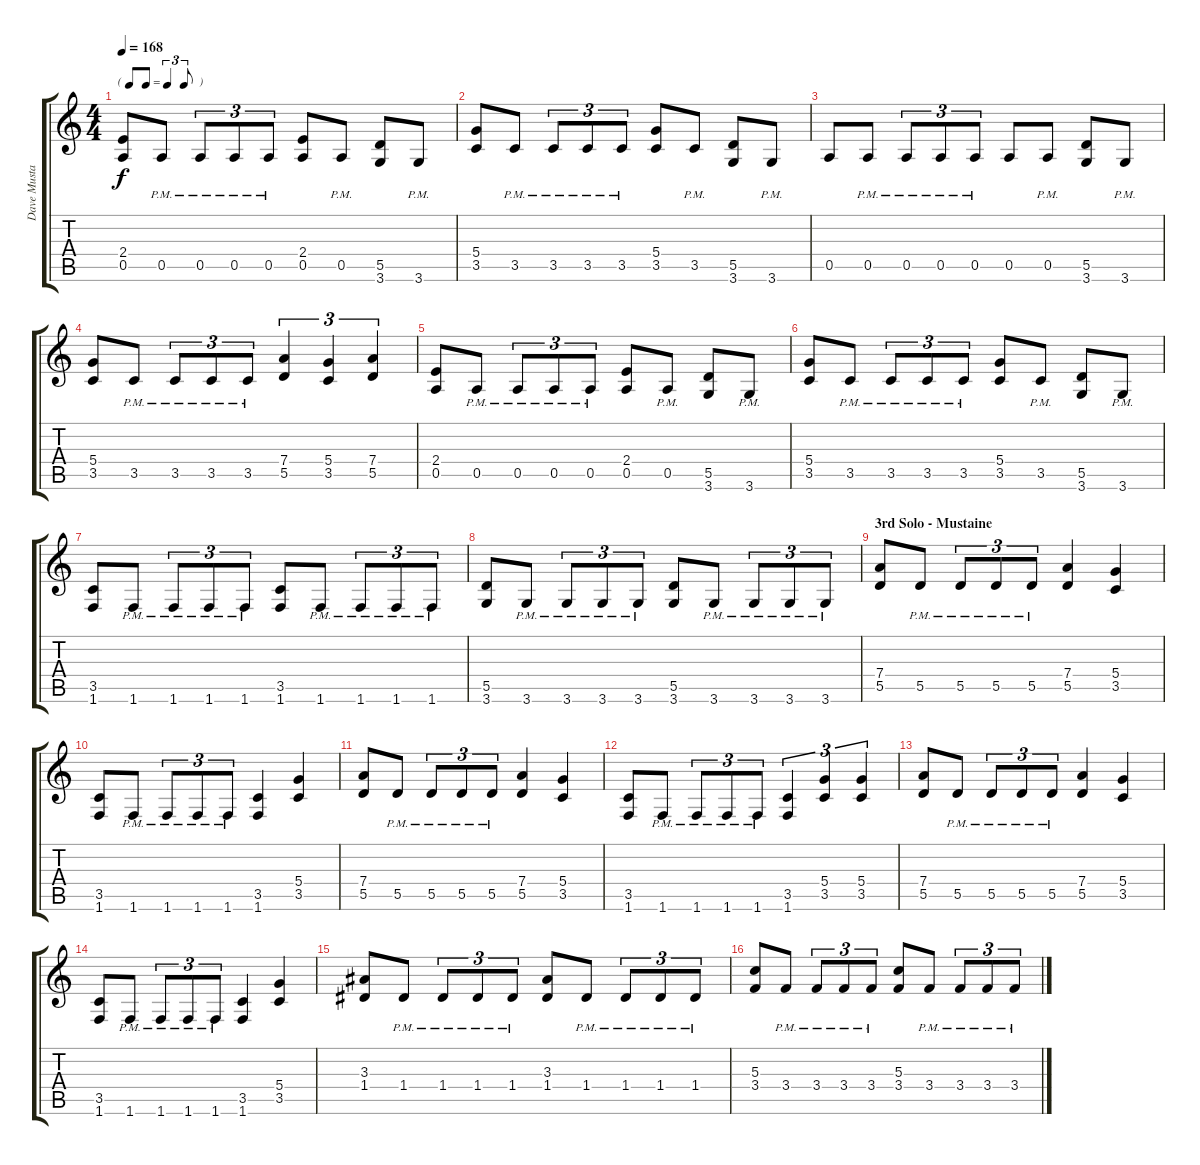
\track ("Dave Mustaine Rhythm" "Dave Musta") {instrument distortionguitar}
\staff {score tabs}
\tuning (E4 B3 G3 D3 A2 E2) {hide}
\ts (4 4)
\tf triplet8th
\tempo 168
\clef g2
\ks c
(2.4 0.5).8{dy f} 0.5{pm}.8 0.5{pm}.8{tu (3 2)} 0.5{pm}.8{tu (3 2)} 0.5{pm}.8{tu (3 2)} (2.4 0.5).8 0.5{pm}.8 (5.5 3.6).8 3.6{pm}.8 |
(5.4 3.5).8 3.5{pm}.8 3.5{pm}.8{tu (3 2)} 3.5{pm}.8{tu (3 2)} 3.5{pm}.8{tu (3 2)} (5.4 3.5).8 3.5{pm}.8 (5.5 3.6).8 3.6{pm}.8 |
0.5.8 0.5{pm}.8 0.5{pm}.8{tu (3 2)} 0.5{pm}.8{tu (3 2)} 0.5{pm}.8{tu (3 2)} 0.5.8 0.5{pm}.8 (5.5 3.6).8 3.6{pm}.8 |
(5.4 3.5).8 3.5{pm}.8 3.5{pm}.8{tu (3 2)} 3.5{pm}.8{tu (3 2)} 3.5{pm}.8{tu (3 2)} (7.4 5.5).4{tu (3 2)} (5.4 3.5).4{tu (3 2)} (7.4 5.5).4{tu (3 2)} |
(2.4 0.5).8 0.5{pm}.8 0.5{pm}.8{tu (3 2)} 0.5{pm}.8{tu (3 2)} 0.5{pm}.8{tu (3 2)} (2.4 0.5).8 0.5{pm}.8 (5.5 3.6).8 3.6{pm}.8 |
(5.4 3.5).8 3.5{pm}.8 3.5{pm}.8{tu (3 2)} 3.5{pm}.8{tu (3 2)} 3.5{pm}.8{tu (3 2)} (5.4 3.5).8 3.5{pm}.8 (5.5 3.6).8 3.6{pm}.8 |
(3.5 1.6).8 1.6{pm}.8 1.6{pm}.8{tu (3 2)} 1.6{pm}.8{tu (3 2)} 1.6{pm}.8{tu (3 2)} (3.5 1.6).8 1.6{pm}.8 1.6{pm}.8{tu (3 2)} 1.6{pm}.8{tu (3 2)} 1.6{pm}.8{tu (3 2)} |
(5.5 3.6).8 3.6{pm}.8 3.6{pm}.8{tu (3 2)} 3.6{pm}.8{tu (3 2)} 3.6{pm}.8{tu (3 2)} (5.5 3.6).8 3.6{pm}.8 3.6{pm}.8{tu (3 2)} 3.6{pm}.8{tu (3 2)} 3.6{pm}.8{tu (3 2)} |
\section ("" "3rd Solo - Mustaine")
(7.4 5.5).8 5.5{pm}.8 5.5{pm}.8{tu (3 2)} 5.5{pm}.8{tu (3 2)} 5.5{pm}.8{tu (3 2)} (7.4 5.5).4 (5.4 3.5).4 |
(3.5 1.6).8 1.6{pm}.8 1.6{pm}.8{tu (3 2)} 1.6{pm}.8{tu (3 2)} 1.6{pm}.8{tu (3 2)} (3.5 1.6).4 (5.4 3.5).4 |
(7.4 5.5).8 5.5{pm}.8 5.5{pm}.8{tu (3 2)} 5.5{pm}.8{tu (3 2)} 5.5{pm}.8{tu (3 2)} (7.4 5.5).4 (5.4 3.5).4 |
(3.5 1.6).8 1.6{pm}.8 1.6{pm}.8{tu (3 2)} 1.6{pm}.8{tu (3 2)} 1.6{pm}.8{tu (3 2)} (3.5 1.6).4{tu (3 2)} (5.4 3.5).4{tu (3 2)} (5.4 3.5).4{tu (3 2)} |
(7.4 5.5).8 5.5{pm}.8 5.5{pm}.8{tu (3 2)} 5.5{pm}.8{tu (3 2)} 5.5{pm}.8{tu (3 2)} (7.4 5.5).4 (5.4 3.5).4 |
(3.5 1.6).8 1.6{pm}.8 1.6{pm}.8{tu (3 2)} 1.6{pm}.8{tu (3 2)} 1.6{pm}.8{tu (3 2)} (3.5 1.6).4 (5.4 3.5).4 |
(3.3 1.4).8 1.4{pm}.8 1.4{pm}.8{tu (3 2)} 1.4{pm}.8{tu (3 2)} 1.4{pm}.8{tu (3 2)} (3.3 1.4).8 1.4{pm}.8 1.4{pm}.8{tu (3 2)} 1.4{pm}.8{tu (3 2)} 1.4{pm}.8{tu (3 2)} |
(5.3 3.4).8 3.4{pm}.8 3.4{pm}.8{tu (3 2)} 3.4{pm}.8{tu (3 2)} 3.4{pm}.8{tu (3 2)} (5.3 3.4).8 3.4{pm}.8 3.4{pm}.8{tu (3 2)} 3.4{pm}.8{tu (3 2)} 3.4{pm}.8{tu (3 2)}
